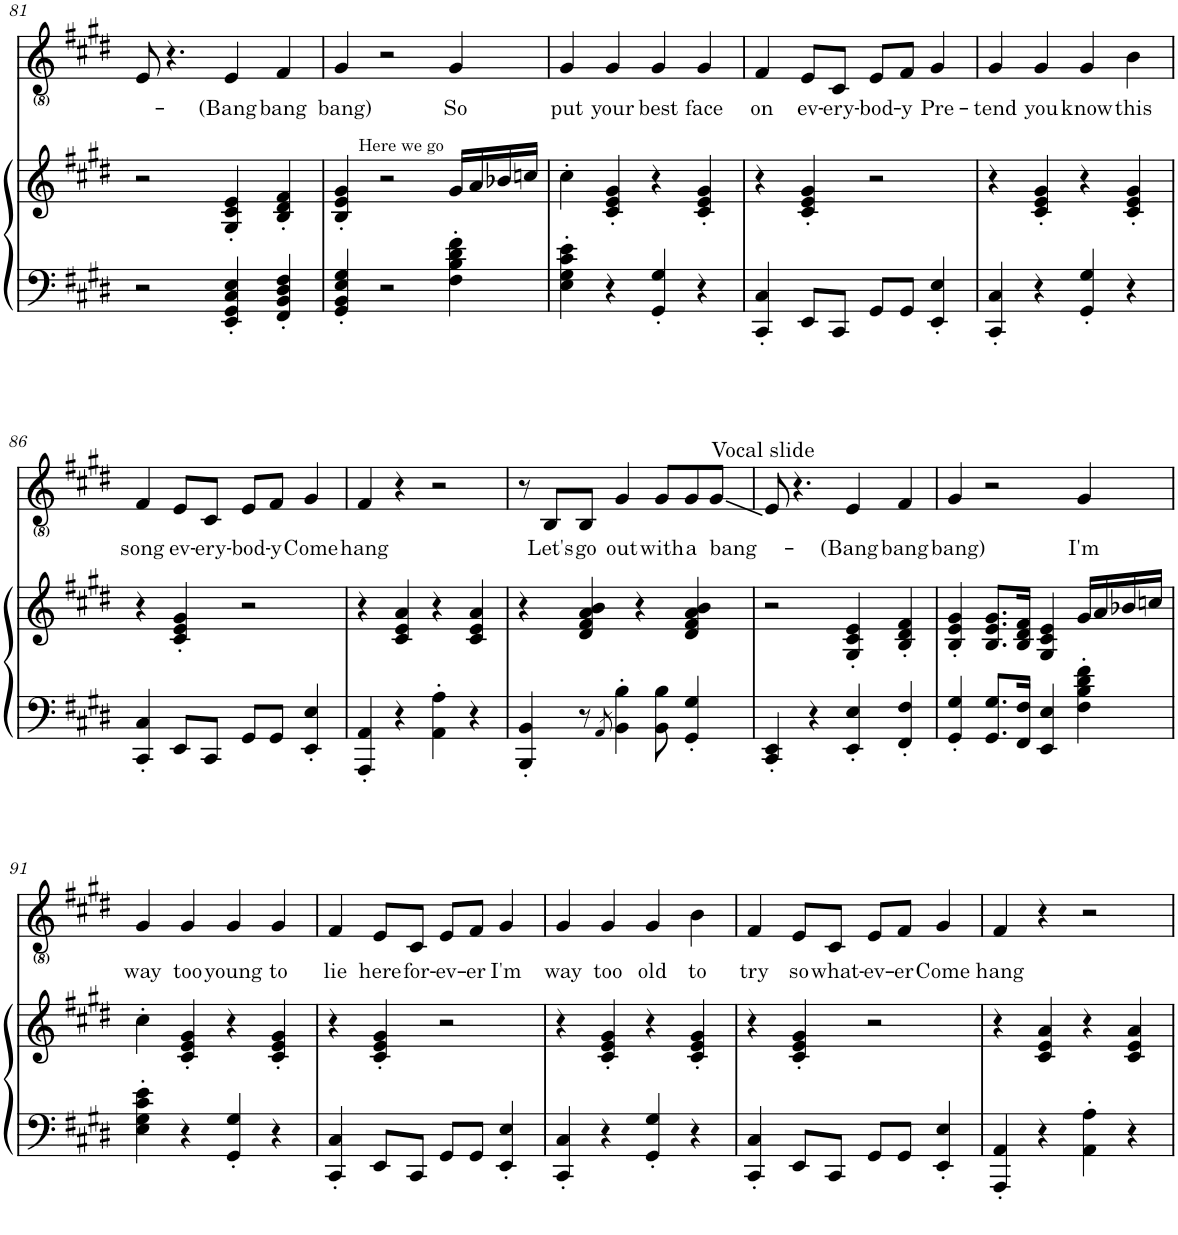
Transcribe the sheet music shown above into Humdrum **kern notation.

**kern	**kern	**kern	**text
*part2	*part2	*part1	*part1
*staff3	*staff2	*staff1	*staff1
*I"Piano	*	*I"Voice	*
*I'Pno	*	*	*
!!LO:PB:g=z
*clefF4	*clefG2	*clefG2	*
*	*	*Trd5c9	*
*k[f#c#g#d#]	*k[f#c#g#d#]	*k[f#c#g#d#]	*
*M4/4	*M4/4	*M4/4	*
=81	=81	=81	=81
2r	2r	8e/	.
.	.	4.r	.
!	!	!	!LO:LY:b
4EE/' 4GG#/' 4C#/' 4E/'	4G#/' 4c#/' 4e/'	4e/	-(Bang
!	!	!	!LO:LY:b
4FF#/' 4BB/' 4D#/' 4F#/'	4B/' 4d#/' 4f#/'	4f#/	bang
=82	=82	=82	=82
!	!	!	!LO:LY:b
4GG#/' 4BB/' 4E/' 4G#/'	4B/' 4e/' 4g#/'	4g#/	bang)
!	!	!LO:TX:b:t=Here we go	!
2r	2r	2r	.
!	!	!	!LO:LY:b
4F#\' 4B\' 4d#\' 4f#\'	16g#/LL	4g#/	So
.	16a/	.	.
.	16b-X/	.	.
.	16ccn/JJ	.	.
=83	=83	=83	=83
!	!	!	!LO:LY:b
4E\' 4G#\' 4c#\' 4e\'	4cc#'\	4g#/	put
!	!	!	!LO:LY:b
4r	4c#/' 4e/' 4g#/'	4g#/	your
!	!	!	!LO:LY:b
4GG#/' 4G#/'	4r	4g#/	best
!	!	!	!LO:LY:b
4r	4c#/' 4e/' 4g#/'	4g#/	face
=84	=84	=84	=84
!	!	!	!LO:LY:b
4CC#/' 4C#/'	4r	4f#/	on
!	!	!	!LO:LY:b
8EE/L	4c#/' 4e/' 4g#/'	8e/L	ev-
!	!	!	!LO:LY:b
8CC#/J	.	8c#/J	-ery-
!	!	!	!LO:LY:b
8GG#/L	2r	8e/L	-bod-
!	!	!	!LO:LY:b
8GG#/J	.	8f#/J	-y
!	!	!	!LO:LY:b
4EE/' 4E/'	.	4g#/	Pre-
=85	=85	=85	=85
!	!	!	!LO:LY:b
4CC#/' 4C#/'	4r	4g#/	-tend
!	!	!	!LO:LY:b
4r	4c#/' 4e/' 4g#/'	4g#/	you
!	!	!	!LO:LY:b
4GG#/' 4G#/'	4r	4g#/	know
!	!	!	!LO:LY:b
4r	4c#/' 4e/' 4g#/'	4b\	this
!!LO:LB:g=z
=86	=86	=86	=86
!	!	!	!LO:LY:b
4CC#/' 4C#/'	4r	4f#/	song
!	!	!	!LO:LY:b
8EE/L	4c#/' 4e/' 4g#/'	8e/L	ev-
!	!	!	!LO:LY:b
8CC#/J	.	8c#/J	-ery-
!	!	!	!LO:LY:b
8GG#/L	2r	8e/L	-bod-
!	!	!	!LO:LY:b
8GG#/J	.	8f#/J	-y
!	!	!	!LO:LY:b
4EE/' 4E/'	.	4g#/	Come
=87	=87	=87	=87
!	!	!	!LO:LY:b
4AAA/' 4AA/'	4r	4f#/	hang
4r	4c#/ 4e/ 4a/	4r	.
4AA\' 4A\'	4r	2r	.
4r	4c#/ 4e/ 4a/	.	.
=88	=88	=88	=88
4BBB/' 4BB/'	4r	8r	.
!	!	!	!LO:LY:b
.	.	8B/L	Let's
!	!	!	!LO:LY:b
8r	4d#/ 4f#/ 4a/ 4b/	8B/J	go
8qAA/	.	.	.
!	!	!	!LO:LY:b
4BB\' 4B\'	.	4g#/	out
.	4r	.	.
!	!	!	!LO:LY:b
8BB\ 8B\	.	8g#/L	with
!	!	!	!LO:LY:b
4GG#/' 4G#/'	4d#/ 4f#/ 4a/ 4b/	8g#/	a
!	!	!LO:TX:a:t=Vocal slide	!
!	!	!	!LO:LY:b
.	.	8g#/J	bang-
=89	=89	=89	=89
4CC#/' 4EE/'	2r	8e/	.
.	.	4.r	.
4r	.	.	.
!	!	!	!LO:LY:b
4EE/' 4E/'	4G#/' 4c#/' 4e/'	4e/	-(Bang
!	!	!	!LO:LY:b
4FF#/' 4F#/'	4B/' 4d#/' 4f#/'	4f#/	bang
=90	=90	=90	=90
!	!	!	!LO:LY:b
4GG#/' 4G#/'	4B/' 4e/' 4g#/'	4g#/	bang)
8.GG#/ 8.G#/L	8.B/ 8.e/ 8.g#/L	2r	.
16FF#/ 16F#/Jk	16B/ 16d#/ 16f#/Jk	.	.
4EE/ 4E/	4G#/ 4c#/ 4e/	.	.
!	!	!	!LO:LY:b
4F#\' 4B\' 4d#\' 4f#\'	16g#/LL	4g#/	I'm
.	16a/	.	.
.	16b-X/	.	.
.	16ccn/JJ	.	.
!!LO:LB:g=z
=91	=91	=91	=91
!	!	!	!LO:LY:b
4E\' 4G#\' 4c#\' 4e\'	4cc#'\	4g#/	way
!	!	!	!LO:LY:b
4r	4c#/' 4e/' 4g#/'	4g#/	too
!	!	!	!LO:LY:b
4GG#/' 4G#/'	4r	4g#/	young
!	!	!	!LO:LY:b
4r	4c#/' 4e/' 4g#/'	4g#/	to
=92	=92	=92	=92
!	!	!	!LO:LY:b
4CC#/' 4C#/'	4r	4f#/	lie
!	!	!	!LO:LY:b
8EE/L	4c#/' 4e/' 4g#/'	8e/L	here
!	!	!	!LO:LY:b
8CC#/J	.	8c#/J	for-
!	!	!	!LO:LY:b
8GG#/L	2r	8e/L	-ev-
!	!	!	!LO:LY:b
8GG#/J	.	8f#/J	-er
!	!	!	!LO:LY:b
4EE/' 4E/'	.	4g#/	I'm
=93	=93	=93	=93
!	!	!	!LO:LY:b
4CC#/' 4C#/'	4r	4g#/	way
!	!	!	!LO:LY:b
4r	4c#/' 4e/' 4g#/'	4g#/	too
!	!	!	!LO:LY:b
4GG#/' 4G#/'	4r	4g#/	old
!	!	!	!LO:LY:b
4r	4c#/' 4e/' 4g#/'	4b\	to
=94	=94	=94	=94
!	!	!	!LO:LY:b
4CC#/' 4C#/'	4r	4f#/	try
!	!	!	!LO:LY:b
8EE/L	4c#/' 4e/' 4g#/'	8e/L	so
!	!	!	!LO:LY:b
8CC#/J	.	8c#/J	what-
!	!	!	!LO:LY:b
8GG#/L	2r	8e/L	-ev-
!	!	!	!LO:LY:b
8GG#/J	.	8f#/J	-er
!	!	!	!LO:LY:b
4EE/' 4E/'	.	4g#/	Come
=95	=95	=95	=95
!	!	!	!LO:LY:b
4AAA/' 4AA/'	4r	4f#/	hang
4r	4c#/ 4e/ 4a/	4r	.
4AA\' 4A\'	4r	2r	.
4r	4c#/ 4e/ 4a/	.	.
=	=	=	=
*-	*-	*-	*-
